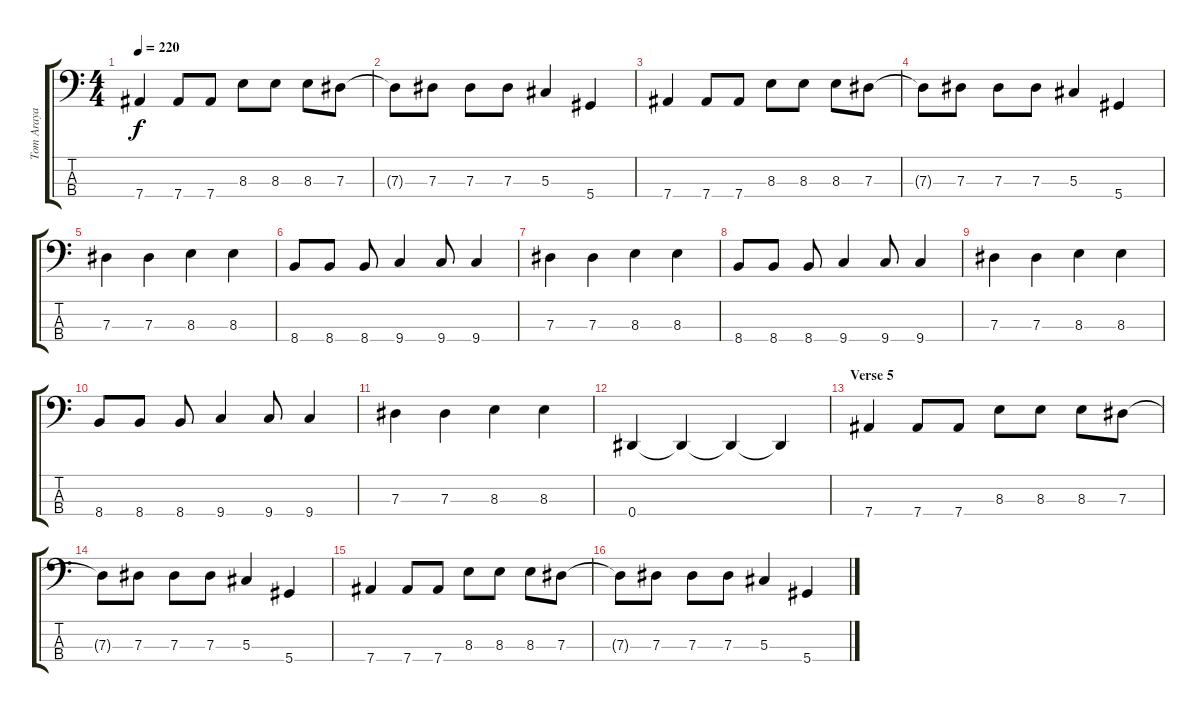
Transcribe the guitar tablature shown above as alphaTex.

\track ("Tom Araya" "Tom Araya") {instrument electricbasspick}
\staff {score tabs}
\tuning (Gb2 Db2 Ab1 Eb1) {hide}
\ts (4 4)
\tempo 220
\clef f4
\ks c
7.4.4{dy f} 7.4.8 7.4.8 8.3.8 8.3.8 8.3.8 7.3.8 |
7.3{t}.8 7.3.8 7.3.8 7.3.8 5.3.4 5.4.4 |
7.4.4 7.4.8 7.4.8 8.3.8 8.3.8 8.3.8 7.3.8 |
7.3{t}.8 7.3.8 7.3.8 7.3.8 5.3.4 5.4.4 |
7.3.4 7.3.4 8.3.4 8.3.4 |
8.4.8 8.4.8 8.4.8 9.4.4 9.4.8 9.4.4 |
7.3.4 7.3.4 8.3.4 8.3.4 |
8.4.8 8.4.8 8.4.8 9.4.4 9.4.8 9.4.4 |
7.3.4 7.3.4 8.3.4 8.3.4 |
8.4.8 8.4.8 8.4.8 9.4.4 9.4.8 9.4.4 |
7.3.4 7.3.4 8.3.4 8.3.4 |
0.4.4 0.4{t}.4 0.4{t}.4 0.4{t}.4 |
\section ("" "Verse 5")
7.4.4 7.4.8 7.4.8 8.3.8 8.3.8 8.3.8 7.3.8 |
7.3{t}.8 7.3.8 7.3.8 7.3.8 5.3.4 5.4.4 |
7.4.4 7.4.8 7.4.8 8.3.8 8.3.8 8.3.8 7.3.8 |
7.3{t}.8 7.3.8 7.3.8 7.3.8 5.3.4 5.4.4
